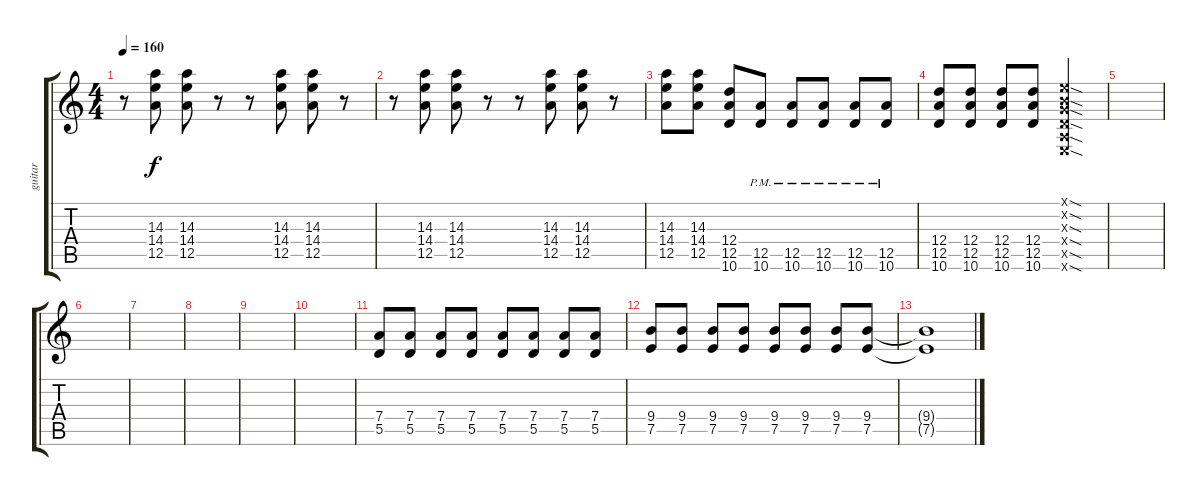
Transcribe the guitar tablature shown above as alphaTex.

\track ("guitar" "guitar") {instrument distortionguitar}
\staff {score tabs}
\tuning (E4 B3 G3 D3 A2 E2) {hide}
\ts (4 4)
\tempo 160
\clef g2
\ks c
r.8{dy f} (14.3 14.4 12.5).8 (14.3 14.4 12.5).8 r.8 r.8 (14.3 14.4 12.5).8 (14.3 14.4 12.5).8 r.8 |
r.8 (14.3 14.4 12.5).8 (14.3 14.4 12.5).8 r.8 r.8 (14.3 14.4 12.5).8 (14.3 14.4 12.5).8 r.8 |
(14.3 14.4 12.5).8 (14.3 14.4 12.5).8 (12.4 12.5 10.6).8 (12.5{pm} 10.6{pm}).8 (12.5{pm} 10.6{pm}).8 (12.5{pm} 10.6{pm}).8 (12.5{pm} 10.6{pm}).8 (12.5{pm} 10.6{pm}).8 |
(12.4 12.5 10.6).8 (12.4 12.5 10.6).8 (12.4 12.5 10.6).8 (12.4 12.5 10.6).8 (0.1{sod x} 0.2{sod x} 0.3{sod x} 0.4{sod x} 0.5{sod x} 0.6{sod x}).2 |
|
|
|
|
|
|
(7.4 5.5).8 (7.4 5.5).8 (7.4 5.5).8 (7.4 5.5).8 (7.4 5.5).8 (7.4 5.5).8 (7.4 5.5).8 (7.4 5.5).8 |
(9.4 7.5).8 (9.4 7.5).8 (9.4 7.5).8 (9.4 7.5).8 (9.4 7.5).8 (9.4 7.5).8 (9.4 7.5).8 (9.4 7.5).8 |
(9.4{t} 7.5{t}).1
